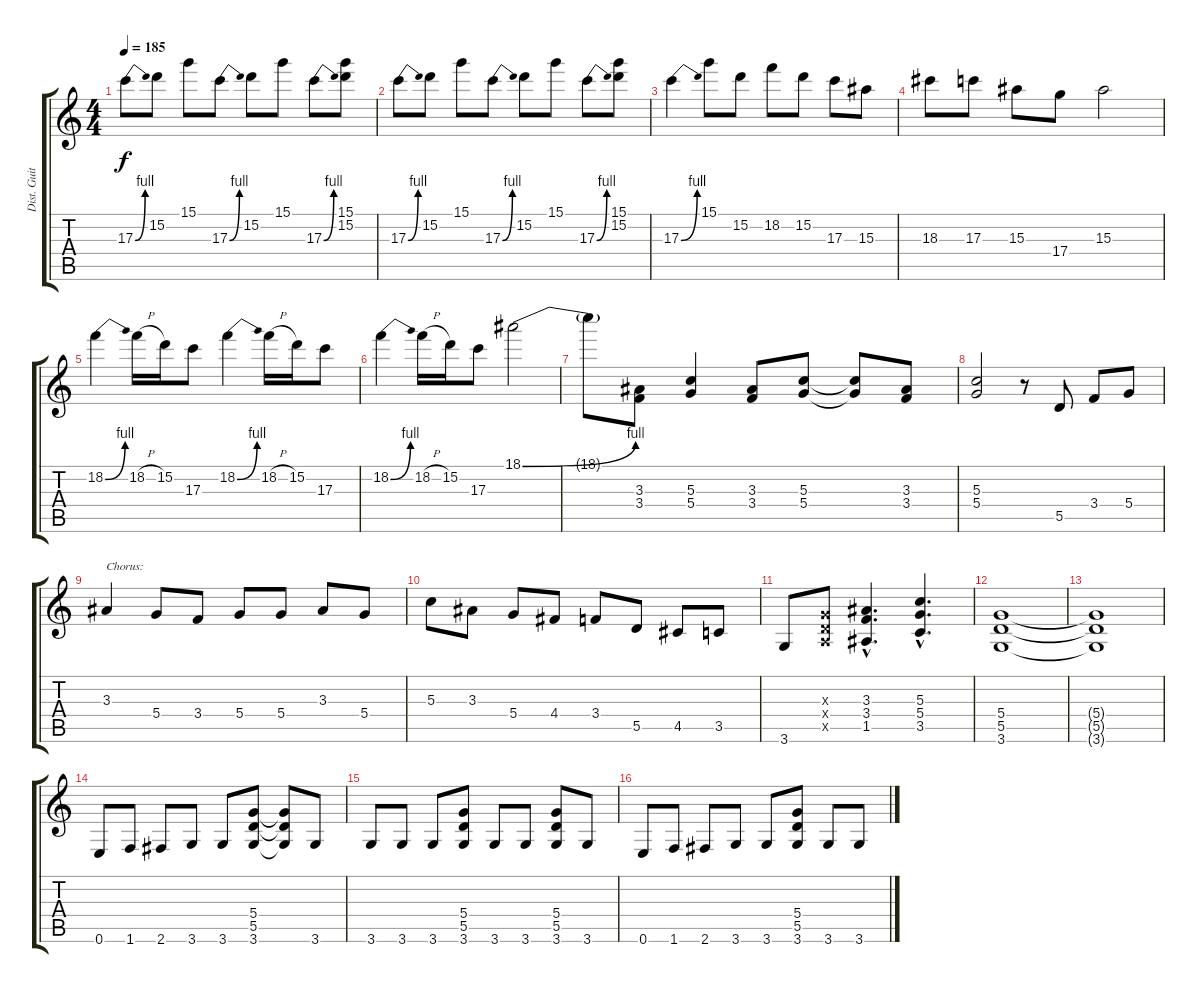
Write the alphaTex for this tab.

\track ("Dist. Guitar 1" "Dist. Guit") {instrument distortionguitar}
\staff {score tabs}
\tuning (E4 B3 G3 D3 A2 E2) {hide}
\ts (4 4)
\tempo 185
\clef g2
\ks c
17.3{be (bend 0 0 60 4)}.8{dy f} 15.2.8 15.1.8 17.3{be (bend 0 0 60 4)}.8 15.2.8 15.1.8 17.3{be (bend 0 0 60 4)}.8 (15.1 15.2).8 |
17.3{be (bend 0 0 60 4)}.8 15.2.8 15.1.8 17.3{be (bend 0 0 60 4)}.8 15.2.8 15.1.8 17.3{be (bend 0 0 60 4)}.8 (15.1 15.2).8 |
17.3{be (bend 0 0 60 4)}.4 15.1.8 15.2.8 18.2.8 15.2.8 17.3.8 15.3.8 |
18.3.8 17.3.8 15.3.8 17.4.8 15.3.2 |
18.2{be (bend 0 0 60 4)}.4 18.2{h}.16 15.2.16 17.3.8 18.2{be (bend 0 0 60 4)}.4 18.2{h}.16 15.2.16 17.3.8 |
18.2{be (bend 0 0 60 4)}.4 18.2{h}.16 15.2.16 17.3.8 18.1{be (bend 0 0 60 4)}.2 |
18.1{t}.8 (3.3 3.4).8{volume 12} (5.3 5.4).4 (3.3 3.4).8 (5.3 5.4).8 (5.3{t} 5.4{t}).8 (3.3 3.4).8 |
(5.3 5.4).2 r.8 5.5.8 3.4.8 5.4.8 |
3.3.4{txt "Chorus:"} 5.4.8 3.4.8 5.4.8 5.4.8 3.3.8 5.4.8 |
5.3.8 3.3.8 5.4.8 4.4.8 3.4.8 5.5.8 4.5.8 3.5.8 |
3.6.8 (0.3{x} 0.4{x} 0.5{x}).8 (3.3{hac} 3.4{hac} 1.5{hac}).4{d} (5.3{hac} 5.4{hac} 3.5{hac}).4{d} |
(5.4 5.5 3.6).1 |
(5.4{t} 5.5{t} 3.6{t}).1 |
0.6.8 1.6.8 2.6.8 3.6.8 3.6.8 (5.4 5.5 3.6).8 (5.4{t} 5.5{t} 3.6{t}).8 3.6.8 |
3.6.8 3.6.8 3.6.8 (5.4 5.5 3.6).8 3.6.8 3.6.8 (5.4 5.5 3.6).8 3.6.8 |
0.6.8 1.6.8 2.6.8 3.6.8 3.6.8 (5.4 5.5 3.6).8 3.6.8 3.6.8
